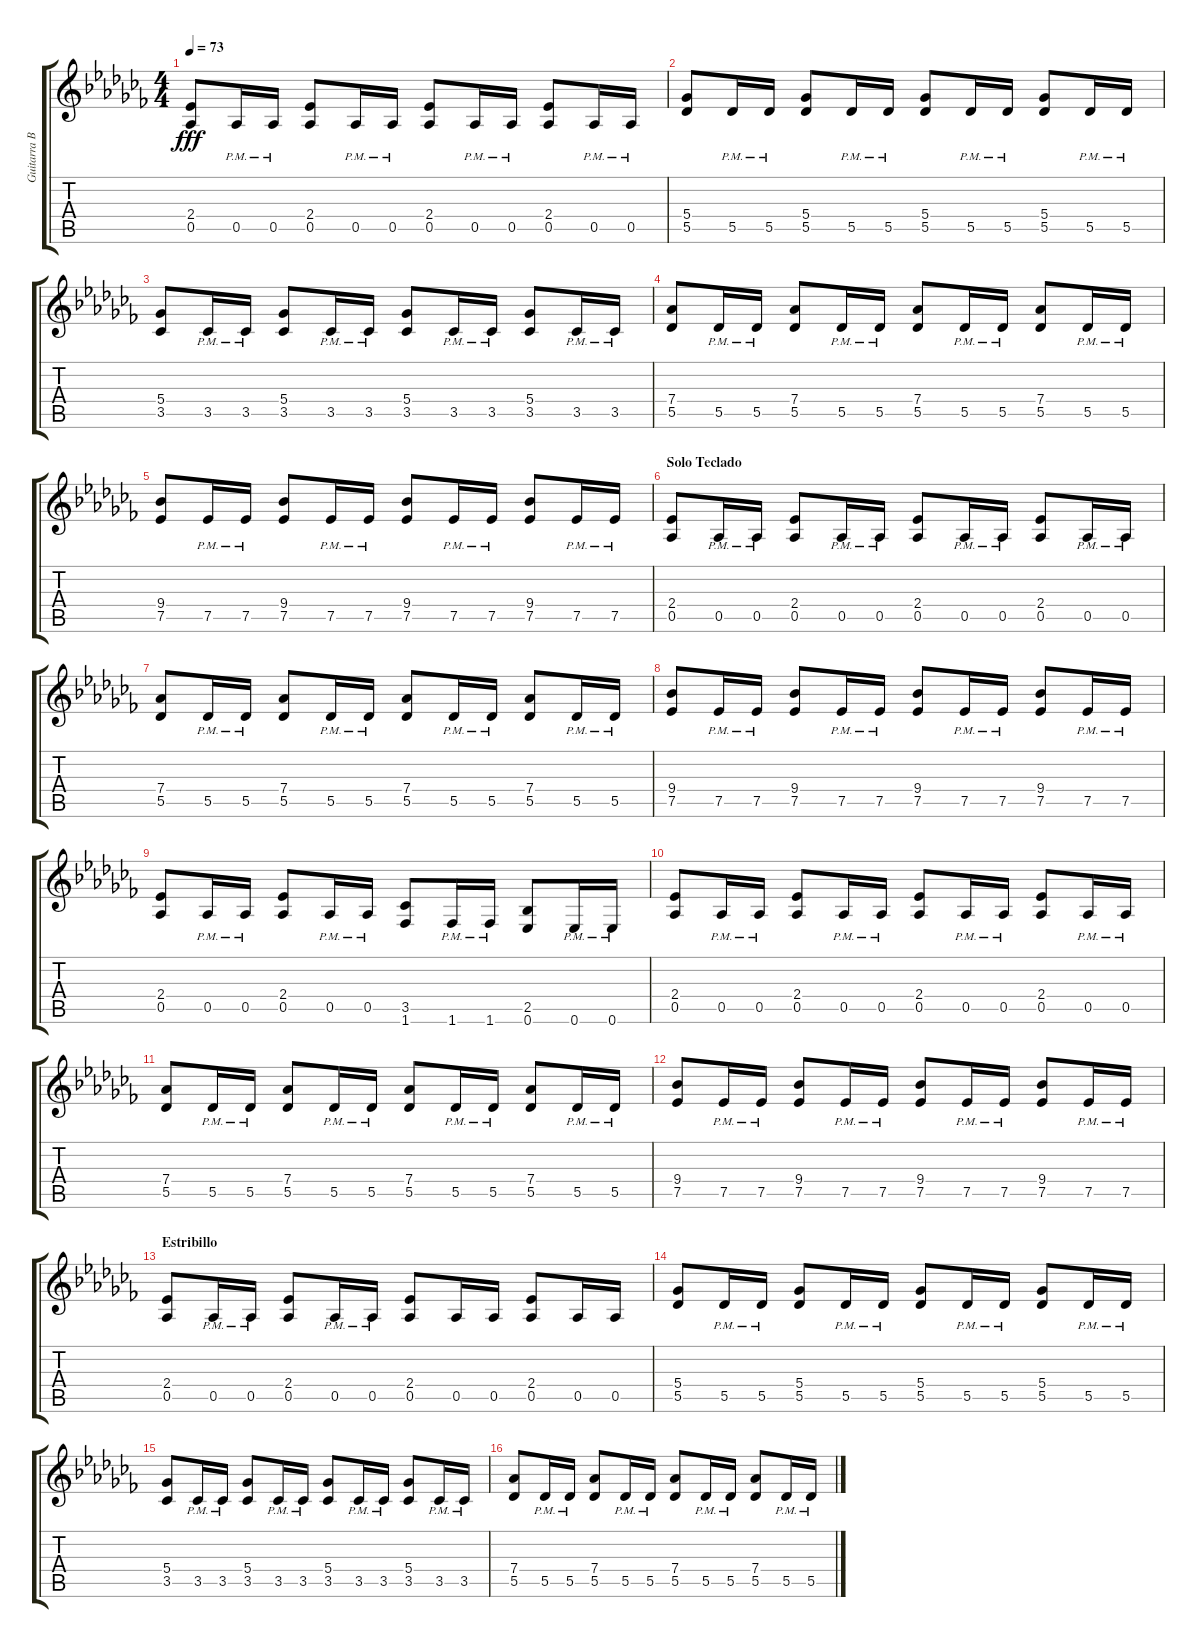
\track ("Guitarra Base" "Guitarra B") {instrument overdrivenguitar}
\staff {score tabs}
\tuning (Eb4 Bb3 Gb3 Db3 Ab2 Eb2) {hide}
\ts (4 4)
\tempo 73
\clef g2
\ks abminor
(2.4 0.5).8{dy fff} 0.5{pm}.16 0.5{pm}.16 (2.4 0.5).8 0.5{pm}.16 0.5{pm}.16 (2.4 0.5).8 0.5{pm}.16 0.5{pm}.16 (2.4 0.5).8 0.5{pm}.16 0.5{pm}.16 |
(5.4 5.5).8 5.5{pm}.16 5.5{pm}.16 (5.4 5.5).8 5.5{pm}.16 5.5{pm}.16 (5.4 5.5).8 5.5{pm}.16 5.5{pm}.16 (5.4 5.5).8 5.5{pm}.16 5.5{pm}.16 |
(5.4 3.5).8 3.5{pm}.16 3.5{pm}.16 (5.4 3.5).8 3.5{pm}.16 3.5{pm}.16 (5.4 3.5).8 3.5{pm}.16 3.5{pm}.16 (5.4 3.5).8 3.5{pm}.16 3.5{pm}.16 |
(7.4 5.5).8 5.5{pm}.16 5.5{pm}.16 (7.4 5.5).8 5.5{pm}.16 5.5{pm}.16 (7.4 5.5).8 5.5{pm}.16 5.5{pm}.16 (7.4 5.5).8 5.5{pm}.16 5.5{pm}.16 |
(9.4 7.5).8 7.5{pm}.16 7.5{pm}.16 (9.4 7.5).8 7.5{pm}.16 7.5{pm}.16 (9.4 7.5).8 7.5{pm}.16 7.5{pm}.16 (9.4 7.5).8 7.5{pm}.16 7.5{pm}.16 |
\section ("" "Solo Teclado")
(2.4 0.5).8 0.5{pm}.16 0.5{pm}.16 (2.4 0.5).8 0.5{pm}.16 0.5{pm}.16 (2.4 0.5).8 0.5{pm}.16 0.5{pm}.16 (2.4 0.5).8 0.5{pm}.16 0.5{pm}.16 |
(7.4 5.5).8 5.5{pm}.16 5.5{pm}.16 (7.4 5.5).8 5.5{pm}.16 5.5{pm}.16 (7.4 5.5).8 5.5{pm}.16 5.5{pm}.16 (7.4 5.5).8 5.5{pm}.16 5.5{pm}.16 |
(9.4 7.5).8 7.5{pm}.16 7.5{pm}.16 (9.4 7.5).8 7.5{pm}.16 7.5{pm}.16 (9.4 7.5).8 7.5{pm}.16 7.5{pm}.16 (9.4 7.5).8 7.5{pm}.16 7.5{pm}.16 |
(2.4 0.5).8 0.5{pm}.16 0.5{pm}.16 (2.4 0.5).8 0.5{pm}.16 0.5{pm}.16 (3.5 1.6).8 1.6{pm}.16 1.6{pm}.16 (2.5 0.6).8 0.6{pm}.16 0.6{pm}.16 |
(2.4 0.5).8 0.5{pm}.16 0.5{pm}.16 (2.4 0.5).8 0.5{pm}.16 0.5{pm}.16 (2.4 0.5).8 0.5{pm}.16 0.5{pm}.16 (2.4 0.5).8 0.5{pm}.16 0.5{pm}.16 |
(7.4 5.5).8 5.5{pm}.16 5.5{pm}.16 (7.4 5.5).8 5.5{pm}.16 5.5{pm}.16 (7.4 5.5).8 5.5{pm}.16 5.5{pm}.16 (7.4 5.5).8 5.5{pm}.16 5.5{pm}.16 |
(9.4 7.5).8 7.5{pm}.16 7.5{pm}.16 (9.4 7.5).8 7.5{pm}.16 7.5{pm}.16 (9.4 7.5).8 7.5{pm}.16 7.5{pm}.16 (9.4 7.5).8 7.5{pm}.16 7.5{pm}.16 |
\section ("" "Estribillo")
(2.4 0.5).8 0.5{pm}.16 0.5{pm}.16 (2.4 0.5).8 0.5{pm}.16 0.5{pm}.16 (2.4 0.5).8 0.5.16 0.5.16 (2.4 0.5).8 0.5.16 0.5.16 |
(5.4 5.5).8 5.5{pm}.16 5.5{pm}.16 (5.4 5.5).8 5.5{pm}.16 5.5{pm}.16 (5.4 5.5).8 5.5{pm}.16 5.5{pm}.16 (5.4 5.5).8 5.5{pm}.16 5.5{pm}.16 |
(5.4 3.5).8 3.5{pm}.16 3.5{pm}.16 (5.4 3.5).8 3.5{pm}.16 3.5{pm}.16 (5.4 3.5).8 3.5{pm}.16 3.5{pm}.16 (5.4 3.5).8 3.5{pm}.16 3.5{pm}.16 |
(7.4 5.5).8 5.5{pm}.16 5.5{pm}.16 (7.4 5.5).8 5.5{pm}.16 5.5{pm}.16 (7.4 5.5).8 5.5{pm}.16 5.5{pm}.16 (7.4 5.5).8 5.5{pm}.16 5.5{pm}.16
